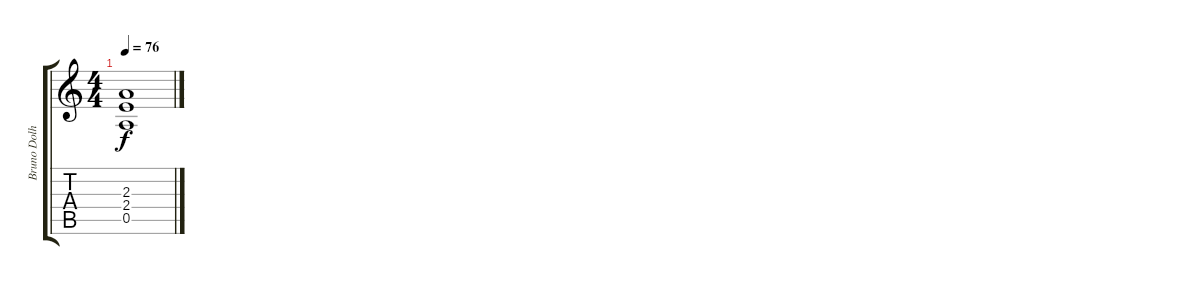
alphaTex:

\track ("Bruno Dolheguy" "Bruno Dolh") {instrument distortionguitar}
\staff {score tabs}
\tuning (E4 B3 G3 D3 A2 E2) {hide}
\ts (4 4)
\tempo 76
\clef g2
\ks c
(2.3{t} 2.4{t} 0.5{t}).1{dy f}
